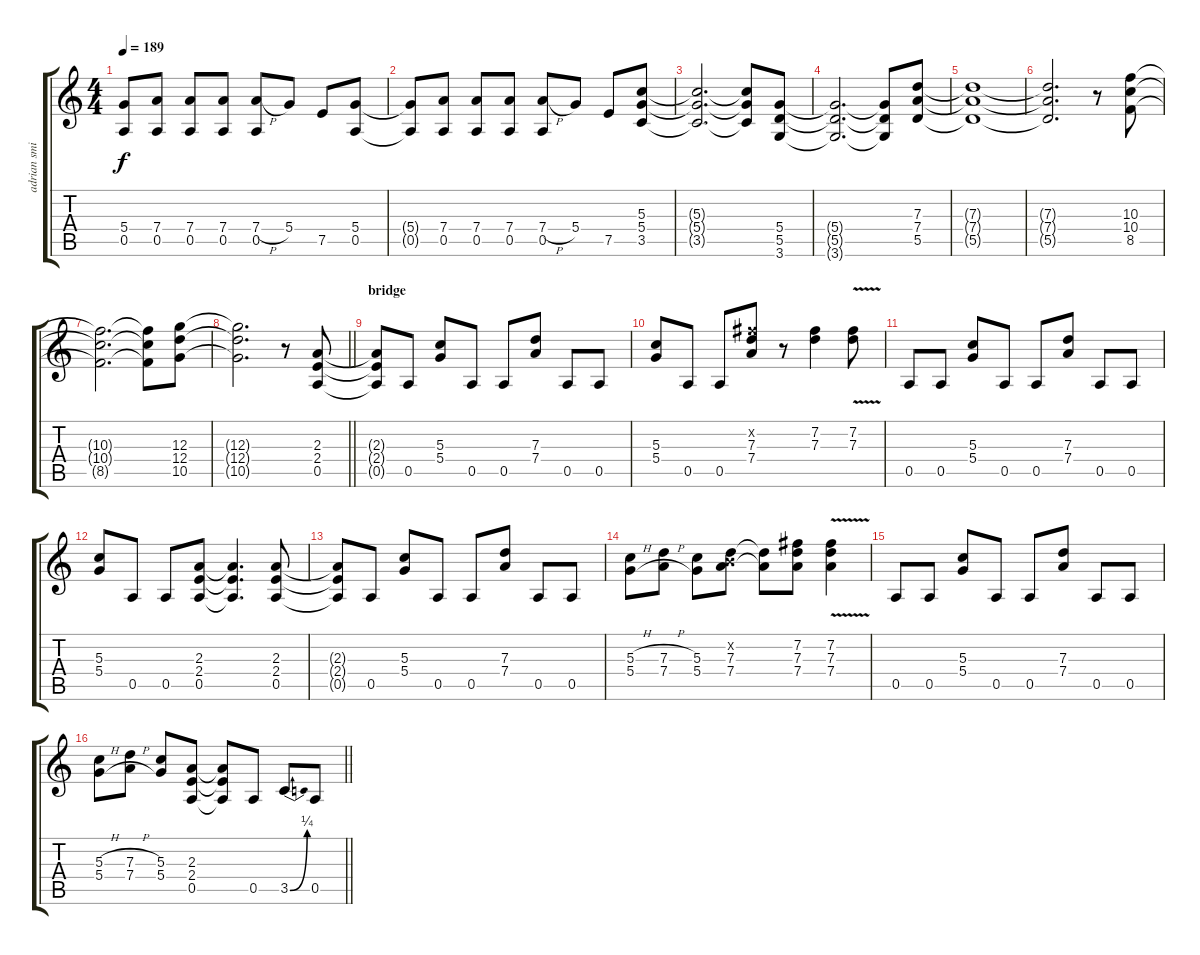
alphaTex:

\track ("adrian smith" "adrian smi") {instrument distortionguitar}
\staff {score tabs}
\tuning (E4 B3 G3 D3 A2 E2) {hide}
\ts (4 4)
\tempo 189
\clef g2
\ks c
(5.4{t} 0.5{t}).8{dy f} (7.4 0.5).8 (7.4 0.5).8 (7.4 0.5).8 (7.4{h} 0.5).8 5.4.8 7.5.8 (5.4 0.5).8 |
(5.4{t} 0.5{t}).8 (7.4 0.5).8 (7.4 0.5).8 (7.4 0.5).8 (7.4{h} 0.5).8 5.4.8 7.5.8 (5.3 5.4 3.5).8 |
(5.3{t} 5.4{t} 3.5{t}).2{d} (5.3{t} 5.4{t} 3.5{t}).8 (5.4 5.5 3.6).8 |
(5.4{t} 5.5{t} 3.6{t}).2{d} (5.4{t} 5.5{t} 3.6{t}).8 (7.3 7.4 5.5).8 |
(7.3{t} 7.4{t} 5.5{t}).1 |
(7.3{t} 7.4{t} 5.5{t}).2{d} r.8 (10.3 10.4 8.5).8 |
(10.3{t} 10.4{t} 8.5{t}).2{d} (10.3{t} 10.4{t} 8.5{t}).8 (12.3 12.4 10.5).8 |
\barLineRight lightlight
(12.3{t} 12.4{t} 10.5{t}).2{d} r.8 (2.3 2.4 0.5).8 |
\section ("" "bridge")
(2.3{t} 2.4{t} 0.5{t}).8 0.5.8 (5.3 5.4).8 0.5.8 0.5.8 (7.3 7.4).8 0.5.8 0.5.8 |
(5.3 5.4).8 0.5.8 0.5.8 (7.2{x} 7.3 7.4).8 r.8 (7.2 7.3).4 (7.2{v} 7.3{v}).8 |
0.5.8 0.5.8 (5.3 5.4).8 0.5.8 0.5.8 (7.3 7.4).8 0.5.8 0.5.8 |
(5.3 5.4).8 0.5.8 0.5.8 (2.3 2.4 0.5).8 (2.3{t} 2.4{t} 0.5{t}).4{d} (2.3 2.4 0.5).8 |
(2.3{t} 2.4{t} 0.5{t}).8 0.5.8 (5.3 5.4).8 0.5.8 0.5.8 (7.3 7.4).8 0.5.8 0.5.8 |
(5.3{h} 5.4{h}).8 (7.3{h} 7.4{h}).8 (5.3 5.4).8 (0.2{x} 7.3 7.4).8 (7.3{t} 7.4{t}).8 (7.2 7.3 7.4).8 (7.2{v} 7.3{v} 7.4{v}).4 |
0.5.8 0.5.8 (5.3 5.4).8 0.5.8 0.5.8 (7.3 7.4).8 0.5.8 0.5.8 |
\barLineRight lightlight
(5.3{h} 5.4{h}).8 (7.3{h} 7.4{h}).8 (5.3 5.4).8 (2.3 2.4 0.5).8 (2.3{t} 2.4{t} 0.5{t}).8 0.5.8 3.5{be (bend 0 0 60 1)}.8 0.5.8
